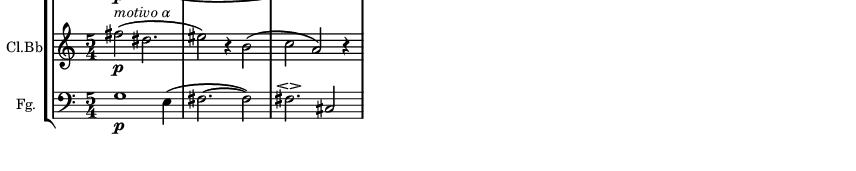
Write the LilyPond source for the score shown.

\version "2.10.33"

\include "../config/lib.ly"

#(set-global-staff-size 12.5)

global = {
  \time 5/4
  \set Score.currentBarNumber = #9
  \bar ""
  \bracketUp
}

oboe = {
  \relative c'' {
    g1\p e4(
    fis2.~ fis2~
    fis2.) r4 g~
  }
}

clarinete = {
  \relative c'' {
    e2\p^\markup{\italic{motivo #(ly:export (ly:wide-char->utf-8 #x3B1))}}( cis2.
    dis2) r4 a2(
    bes2 g2) r4
  }
}

fagote = {
  \clef bass
  \relative c' {
    g1\p e4(
    fis2.~ fis2)
    fis2.\espressivo cis2(
  }
}

\score {
  \new StaffGroup <<
    \new Staff <<
      \set Staff.instrumentName = \markup {\hcenter-in #5 "Ob."}
      \global
      \oboe
    >>
    \new Staff <<
      \set Staff.instrumentName = \markup {\hcenter-in #5 "Cl.Bb"}
      \global
      \transpose c d {
        \clarinete
      }
    >>
    \new Staff <<
      \set Staff.instrumentName = \markup {\hcenter-in #5 "Fg."}
      \global
      \fagote
    >>
  >>
  \layout {
    \context {
      \Staff \consists "Horizontal_bracket_engraver"
    }
  }
}
\paper {
  paper-width = 14.5\cm
  paper-height = 3.2\cm
  line-width = 13.5\cm
  top-margin = -1\cm
  left-margin = .9\cm
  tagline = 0
  indent = #0
}
